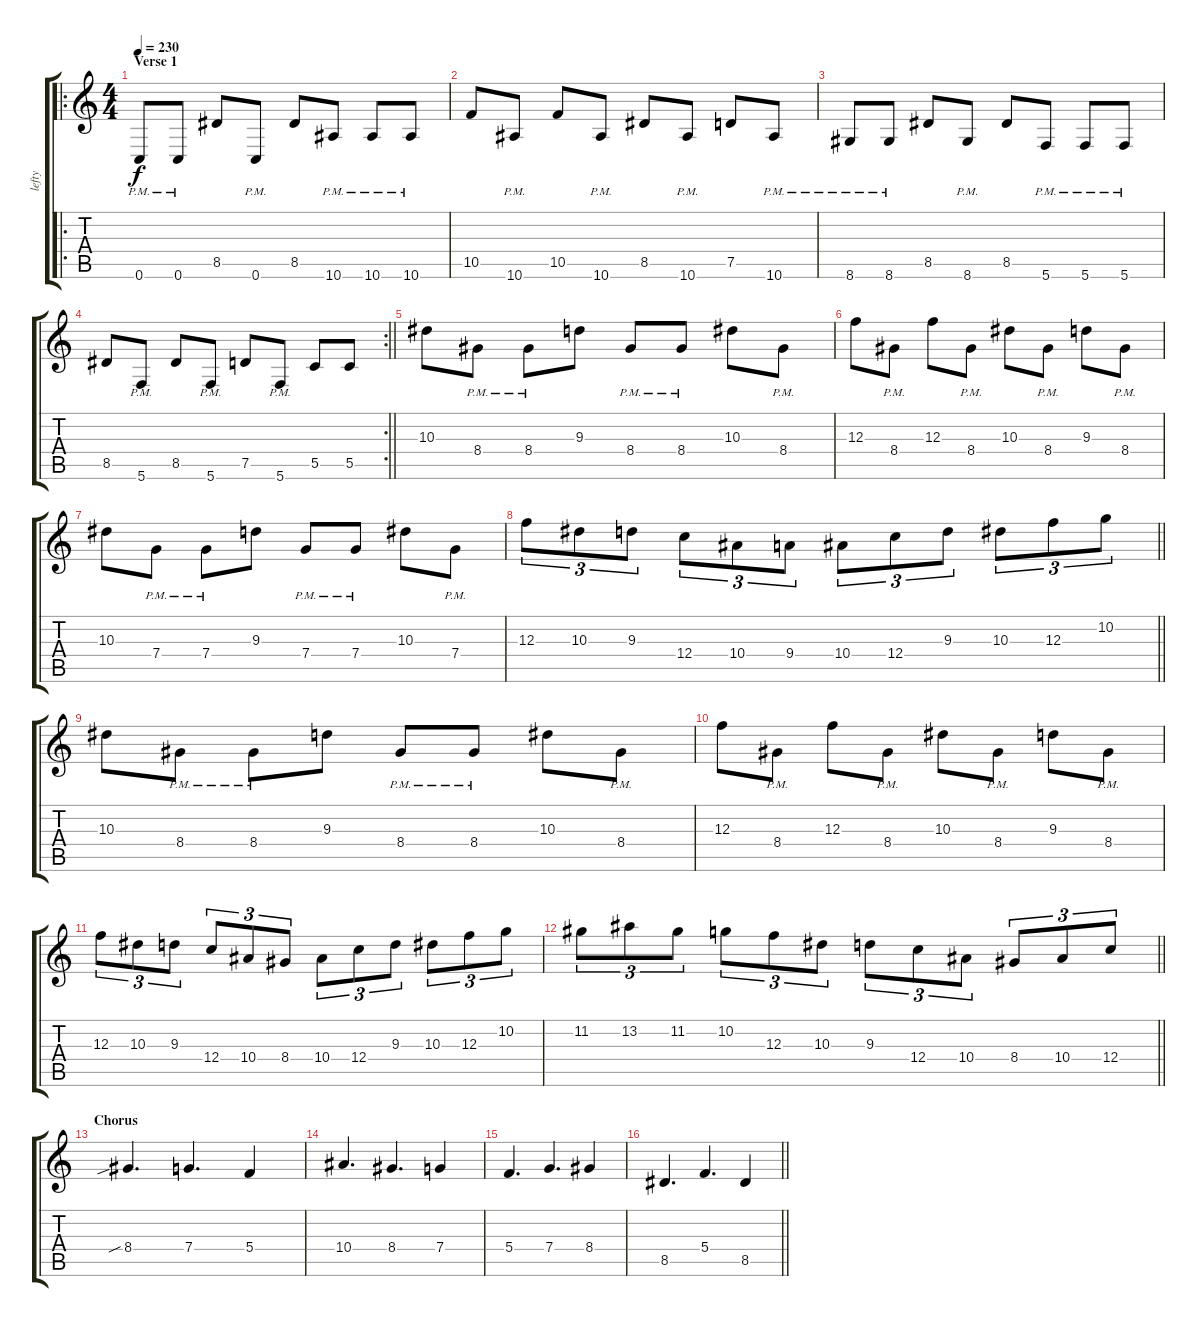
\track ("lefty" "lefty") {instrument overdrivenguitar}
\staff {score tabs}
\tuning (D4 A3 F3 C3 G2 C2) {hide}
\ro
\ts (4 4)
\section ("" "Verse 1")
\tempo 230
\clef g2
\ks c
0.6{pm}.8{dy f} 0.6{pm}.8 8.5.8 0.6{pm}.8 8.5.8 10.6{pm}.8 10.6{pm}.8 10.6{pm}.8 |
10.5.8 10.6{pm}.8 10.5.8 10.6{pm}.8 8.5.8 10.6{pm}.8 7.5.8 10.6{pm}.8 |
8.6{pm}.8 8.6{pm}.8 8.5.8 8.6{pm}.8 8.5.8 5.6{pm}.8 5.6{pm}.8 5.6{pm}.8 |
\rc 2
\barLineRight lightlight
8.5.8 5.6{pm}.8 8.5.8 5.6{pm}.8 7.5.8 5.6{pm}.8 5.5.8 5.5.8 |
10.3.8 8.4{pm}.8 8.4{pm}.8 9.3.8 8.4{pm}.8 8.4{pm}.8 10.3.8 8.4{pm}.8 |
12.3.8 8.4{pm}.8 12.3.8 8.4{pm}.8 10.3.8 8.4{pm}.8 9.3.8 8.4{pm}.8 |
10.3.8 7.4{pm}.8 7.4{pm}.8 9.3.8 7.4{pm}.8 7.4{pm}.8 10.3.8 7.4{pm}.8 |
\barLineRight lightlight
12.3.8{tu (3 2)} 10.3.8{tu (3 2)} 9.3.8{tu (3 2)} 12.4.8{tu (3 2)} 10.4.8{tu (3 2)} 9.4.8{tu (3 2)} 10.4.8{tu (3 2)} 12.4.8{tu (3 2)} 9.3.8{tu (3 2)} 10.3.8{tu (3 2)} 12.3.8{tu (3 2)} 10.2.8{tu (3 2)} |
10.3.8 8.4{pm}.8 8.4{pm}.8 9.3.8 8.4{pm}.8 8.4{pm}.8 10.3.8 8.4{pm}.8 |
12.3.8 8.4{pm}.8 12.3.8 8.4{pm}.8 10.3.8 8.4{pm}.8 9.3.8 8.4{pm}.8 |
12.3.8{tu (3 2)} 10.3.8{tu (3 2)} 9.3.8{tu (3 2)} 12.4.8{tu (3 2)} 10.4.8{tu (3 2)} 8.4.8{tu (3 2)} 10.4.8{tu (3 2)} 12.4.8{tu (3 2)} 9.3.8{tu (3 2)} 10.3.8{tu (3 2)} 12.3.8{tu (3 2)} 10.2.8{tu (3 2)} |
\barLineRight lightlight
11.2.8{tu (3 2)} 13.2.8{tu (3 2)} 11.2.8{tu (3 2)} 10.2.8{tu (3 2)} 12.3.8{tu (3 2)} 10.3.8{tu (3 2)} 9.3.8{tu (3 2)} 12.4.8{tu (3 2)} 10.4.8{tu (3 2)} 8.4.8{tu (3 2)} 10.4.8{tu (3 2)} 12.4.8{tu (3 2)} |
\section ("" "Chorus")
8.4{sib}.4{d} 7.4.4{d} 5.4.4 |
10.4.4{d} 8.4.4{d} 7.4.4 |
5.4.4{d} 7.4.4{d} 8.4.4 |
\barLineRight lightlight
8.5.4{d} 5.4.4{d} 8.5.4
